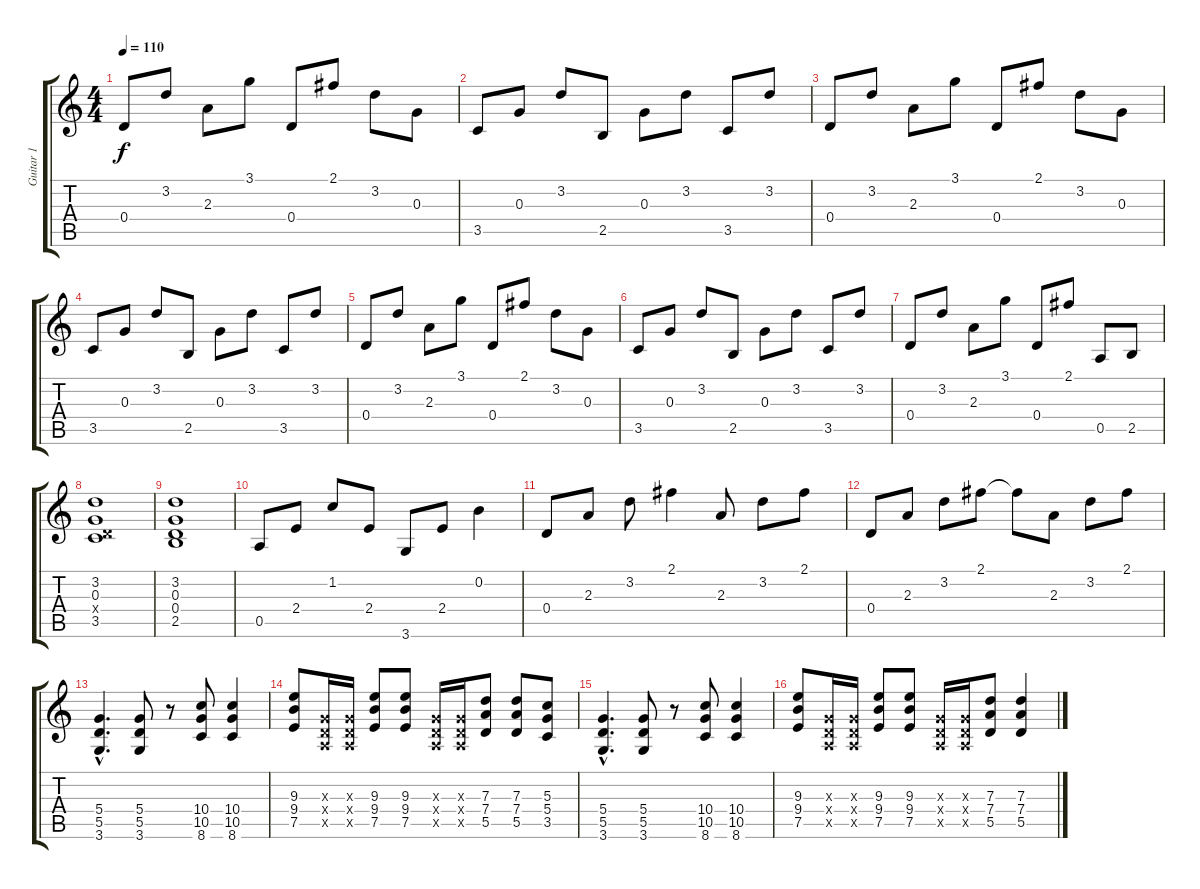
\track ("Guitar 1" "Guitar 1") {instrument acousticguitarsteel}
\staff {score tabs}
\tuning (E4 B3 G3 D3 A2 E2) {hide}
\ts (4 4)
\tempo 110
\clef g2
\ks c
0.4.8{dy f} 3.2.8 2.3.8 3.1.8 0.4.8 2.1.8 3.2.8 0.3.8 |
3.5.8 0.3.8 3.2.8 2.5.8 0.3.8 3.2.8 3.5.8 3.2.8 |
0.4.8 3.2.8 2.3.8 3.1.8 0.4.8 2.1.8 3.2.8 0.3.8 |
3.5.8 0.3.8 3.2.8 2.5.8 0.3.8 3.2.8 3.5.8 3.2.8 |
0.4.8 3.2.8 2.3.8 3.1.8 0.4.8 2.1.8 3.2.8 0.3.8 |
3.5.8 0.3.8 3.2.8 2.5.8 0.3.8 3.2.8 3.5.8 3.2.8 |
0.4.8 3.2.8 2.3.8 3.1.8 0.4.8 2.1.8 0.5.8 2.5.8 |
(3.2 0.3 0.4{x} 3.5).1 |
(3.2 0.3 0.4 2.5).1 |
0.5.8 2.4.8 1.2.8 2.4.8 3.6.8 2.4.8 0.2.4 |
0.4.8 2.3.8 3.2.8 2.1.4 2.3.8 3.2.8 2.1.8 |
0.4.8 2.3.8 3.2.8 2.1.8 2.1{t}.8 2.3.8 3.2.8 2.1.8 |
(5.4{hac} 5.5{hac} 3.6{hac}).4{d} (5.4 5.5 3.6).8 r.8 (10.4 10.5 8.6).8 (10.4 10.5 8.6).4 |
(9.3 9.4 7.5).8 (0.3{x} 0.4{x} 0.5{x}).16 (0.3{x} 0.4{x} 0.5{x}).16 (9.3 9.4 7.5).8 (9.3 9.4 7.5).8 (0.3{x} 0.4{x} 0.5{x}).16 (0.3{x} 0.4{x} 0.5{x}).16 (7.3 7.4 5.5).8 (7.3 7.4 5.5).8 (5.3 5.4 3.5).8 |
(5.4{hac} 5.5{hac} 3.6{hac}).4{d} (5.4 5.5 3.6).8 r.8 (10.4 10.5 8.6).8 (10.4 10.5 8.6).4 |
(9.3 9.4 7.5).8 (0.3{x} 0.4{x} 0.5{x}).16 (0.3{x} 0.4{x} 0.5{x}).16 (9.3 9.4 7.5).8 (9.3 9.4 7.5).8 (0.3{x} 0.4{x} 0.5{x}).16 (0.3{x} 0.4{x} 0.5{x}).16 (7.3 7.4 5.5).8 (7.3 7.4 5.5).4
